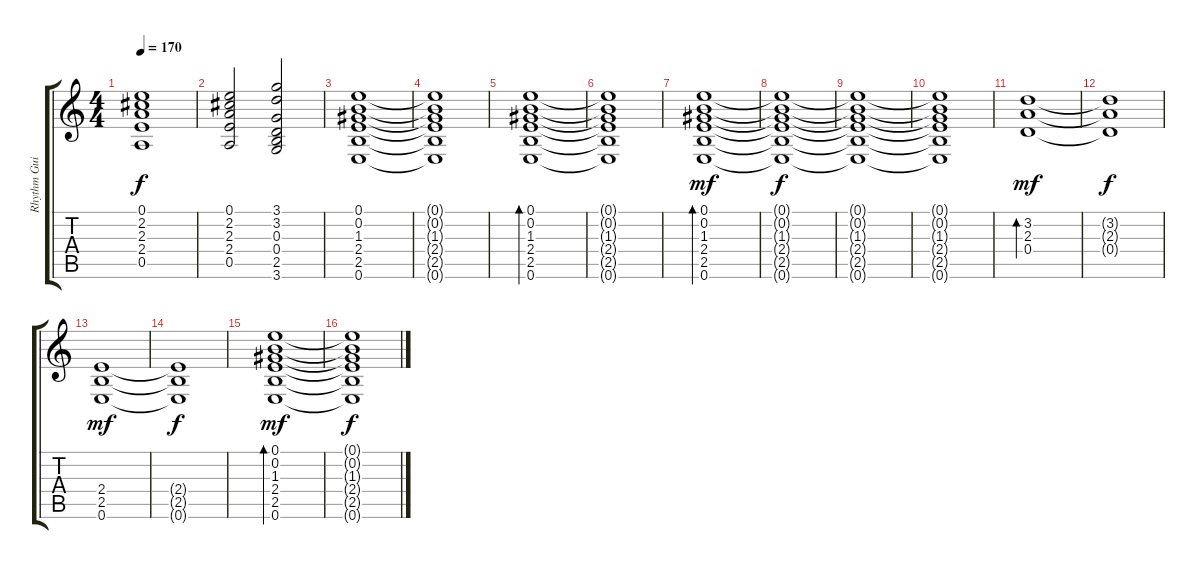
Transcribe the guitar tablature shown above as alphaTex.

\track ("Rhythm Guitar" "Rhythm Gui") {instrument acousticguitarsteel}
\staff {score tabs}
\tuning (E4 B3 G3 D3 A2 E2) {hide}
\ts (4 4)
\tempo 170
\clef g2
\ks c
(0.1 2.2 2.3 2.4 0.5).1{dy f} |
(0.1 2.2 2.3 2.4 0.5).2 (3.1 3.2 0.3 0.4 2.5 3.6).2 |
(0.1 0.2 1.3 2.4 2.5 0.6).1 |
(0.1{t} 0.2{t} 1.3{t} 2.4{t} 2.5{t} 0.6{t}).1 |
(0.1 0.2 1.3 2.4 2.5 0.6).1{bd 120} |
(0.1{t} 0.2{t} 1.3{t} 2.4{t} 2.5{t} 0.6{t}).1 |
(0.1 0.2 1.3 2.4 2.5 0.6).1{bd 120 dy mf} |
(0.1{t} 0.2{t} 1.3{t} 2.4{t} 2.5{t} 0.6{t}).1{dy f} |
(0.1{t} 0.2{t} 1.3{t} 2.4{t} 2.5{t} 0.6{t}).1 |
(0.1{t} 0.2{t} 1.3{t} 2.4{t} 2.5{t} 0.6{t}).1 |
(3.2 2.3 0.4).1{bd 120 dy mf} |
(3.2{t} 2.3{t} 0.4{t}).1{dy f} |
(2.4 2.5 0.6).1{dy mf} |
(2.4{t} 2.5{t} 0.6{t}).1{dy f} |
(0.1 0.2 1.3 2.4 2.5 0.6).1{bd 120 dy mf} |
(0.1{t} 0.2{t} 1.3{t} 2.4{t} 2.5{t} 0.6{t}).1{dy f}
